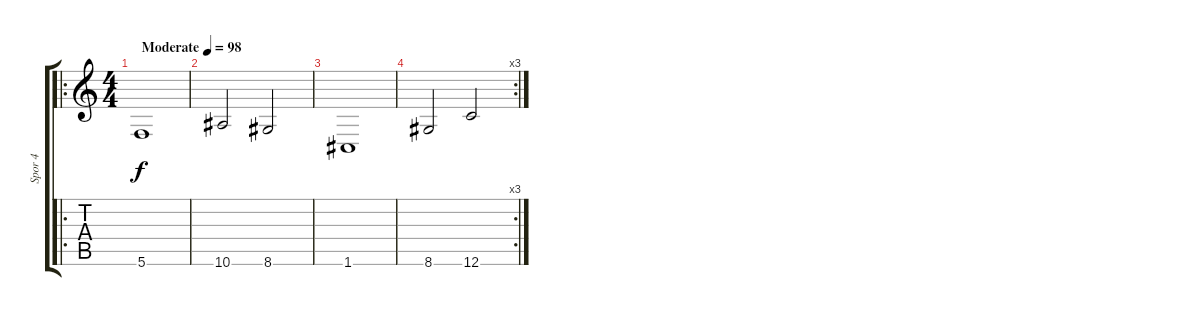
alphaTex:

\track ("Spor 4" "Spor 4") {instrument electricbasspick}
\staff {score tabs}
\tuning (D4 A3 F3 C3 G2 C2) {hide}
\ro
\ts (4 4)
\tempo (98 "Moderate")
\clef g2
\ks c
5.6.1{dy f instrument electricbasspick} |
10.6.2 8.6.2 |
1.6.1 |
\rc 3
8.6.2 12.6.2
